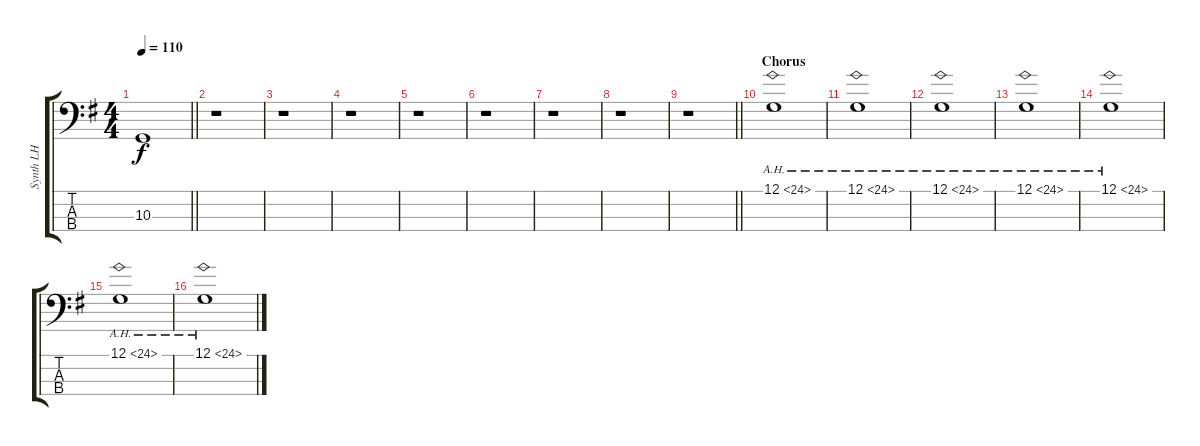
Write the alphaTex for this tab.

\track ("Synth LH" "Synth LH") {instrument drawbarorgan}
\staff {score tabs}
\tuning (G2 D2 A1 E1) {hide}
\ts (4 4)
\tempo 110
\clef f4
\barLineRight lightlight
\ks g
10.3{t}.1{dy f} |
r.1 |
r.1 |
r.1 |
r.1 |
r.1 |
r.1 |
r.1 |
\barLineRight lightlight
r.1 |
\section ("" "Chorus")
12.1{ah 12}.1 |
12.1{ah 12}.1 |
12.1{ah 12}.1 |
12.1{ah 12}.1 |
12.1{ah 12}.1 |
12.1{ah 12}.1 |
12.1{ah 12}.1
